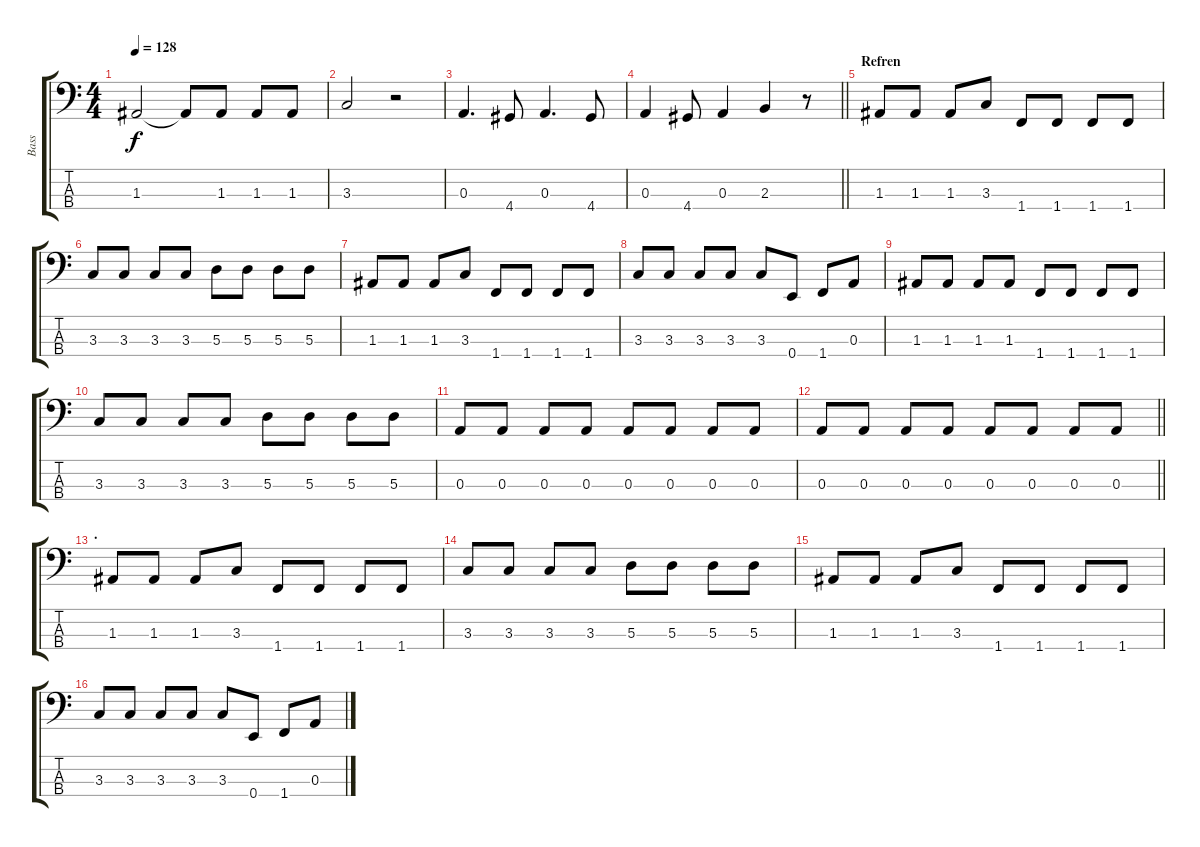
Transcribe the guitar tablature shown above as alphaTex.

\track ("Bass" "Bass") {instrument electricbassfinger}
\staff {score tabs}
\tuning (G2 D2 A1 E1) {hide}
\ts (4 4)
\tempo 128
\clef f4
\ks c
1.3.2{dy f} 1.3{t}.8 1.3.8 1.3.8 1.3.8 |
3.3.2 r.2 |
0.3.4{d} 4.4.8 0.3.4{d} 4.4.8 |
\barLineRight lightlight
0.3.4 4.4.8 0.3.4 2.3.4 r.8 |
\section ("" "Refren")
1.3.8 1.3.8 1.3.8 3.3.8 1.4.8 1.4.8 1.4.8 1.4.8 |
3.3.8 3.3.8 3.3.8 3.3.8 5.3.8 5.3.8 5.3.8 5.3.8 |
1.3.8 1.3.8 1.3.8 3.3.8 1.4.8 1.4.8 1.4.8 1.4.8 |
3.3.8 3.3.8 3.3.8 3.3.8 3.3.8 0.4.8 1.4.8 0.3.8 |
1.3.8 1.3.8 1.3.8 1.3.8 1.4.8 1.4.8 1.4.8 1.4.8 |
3.3.8 3.3.8 3.3.8 3.3.8 5.3.8 5.3.8 5.3.8 5.3.8 |
0.3.8 0.3.8 0.3.8 0.3.8 0.3.8 0.3.8 0.3.8 0.3.8 |
\barLineRight lightlight
0.3.8 0.3.8 0.3.8 0.3.8 0.3.8 0.3.8 0.3.8 0.3.8 |
\section ("" ".")
1.3.8 1.3.8 1.3.8 3.3.8 1.4.8 1.4.8 1.4.8 1.4.8 |
3.3.8 3.3.8 3.3.8 3.3.8 5.3.8 5.3.8 5.3.8 5.3.8 |
1.3.8 1.3.8 1.3.8 3.3.8 1.4.8 1.4.8 1.4.8 1.4.8 |
3.3.8 3.3.8 3.3.8 3.3.8 3.3.8 0.4.8 1.4.8 0.3.8
